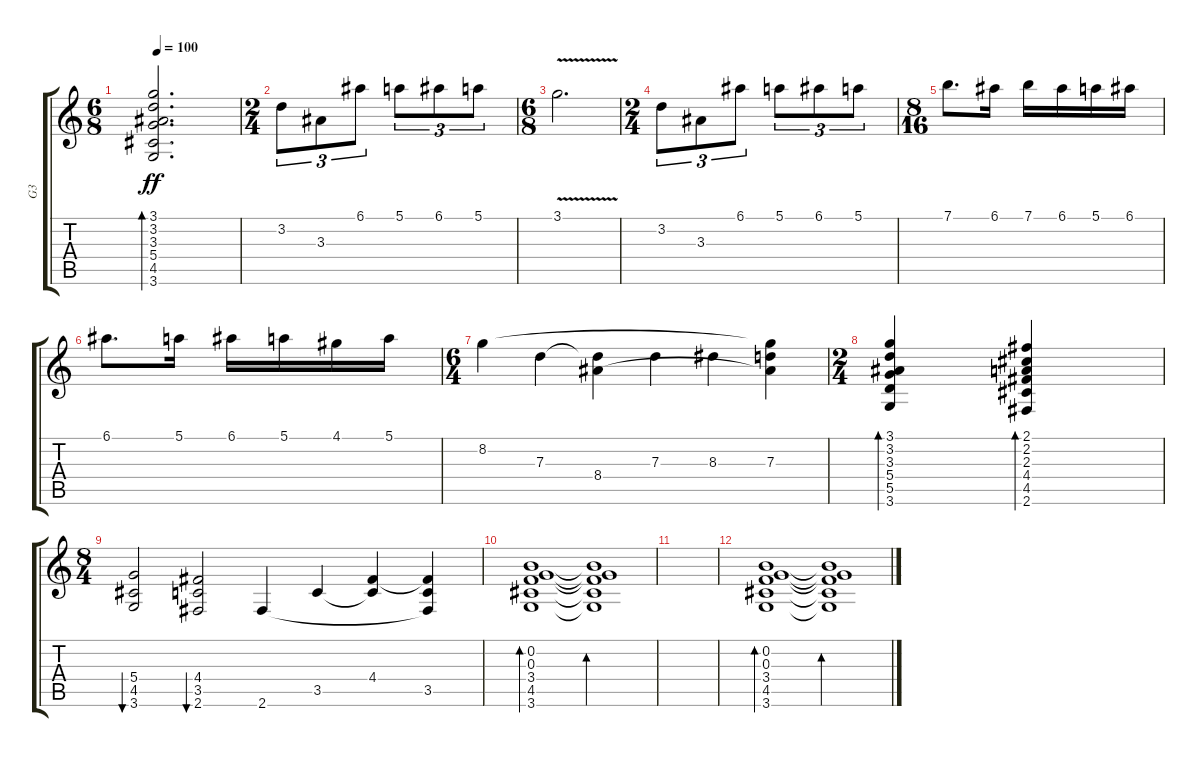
\track ("G3" "G3") {instrument acousticguitarsteel}
\staff {score tabs}
\tuning (E4 B3 G3 D3 A2 E2) {hide}
\ts (6 8)
\tempo 100
\clef g2
\ks c
(3.1 3.2 3.3 5.4 4.5 3.6).2{d bd 480 dy ff} |
\ts (2 4)
3.2.8{tu (3 2)} 3.3.8{tu (3 2)} 6.1.8{tu (3 2)} 5.1.8{tu (3 2)} 6.1.8{tu (3 2)} 5.1.8{tu (3 2)} |
\ts (6 8)
3.1{v}.2{d} |
\ts (2 4)
3.2.8{tu (3 2)} 3.3.8{tu (3 2)} 6.1.8{tu (3 2)} 5.1.8{tu (3 2)} 6.1.8{tu (3 2)} 5.1.8{tu (3 2)} |
\ts (8 16)
7.1.8{d} 6.1.16 7.1.16 6.1.16 5.1.16 6.1.16 |
6.1.8{d} 5.1.16 6.1.16 5.1.16 4.1.16 5.1.16 |
\ts (6 4)
8.2.4 7.3.4 (7.3{t} 8.4).4 7.3.4 8.3.4 (8.2{t} 7.3 8.4{t}).4 |
\ts (2 4)
(3.1 3.2 3.3 5.4 5.5 3.6).4{bd 480} (2.1 2.2 2.3 4.4 4.5 2.6).4{bd 480} |
\ts (8 4)
(5.4 4.5 3.6).2{bu 480} (4.4 3.5 2.6).2{bu 480} 2.6.4 3.5.4 (4.4 3.5{t}).4 (4.4{t} 3.5 2.6{t}).4 |
(0.2 0.3 3.4 4.5 3.6).1{bd 480} (0.2{t} 0.3{t} 3.4{t} 4.5{t} 3.6{t}).1{bd 480} |
|
(0.2 0.3 3.4 4.5 3.6).1{bd 480} (0.2{t} 0.3{t} 3.4{t} 4.5{t} 3.6{t}).1{bd 480}
